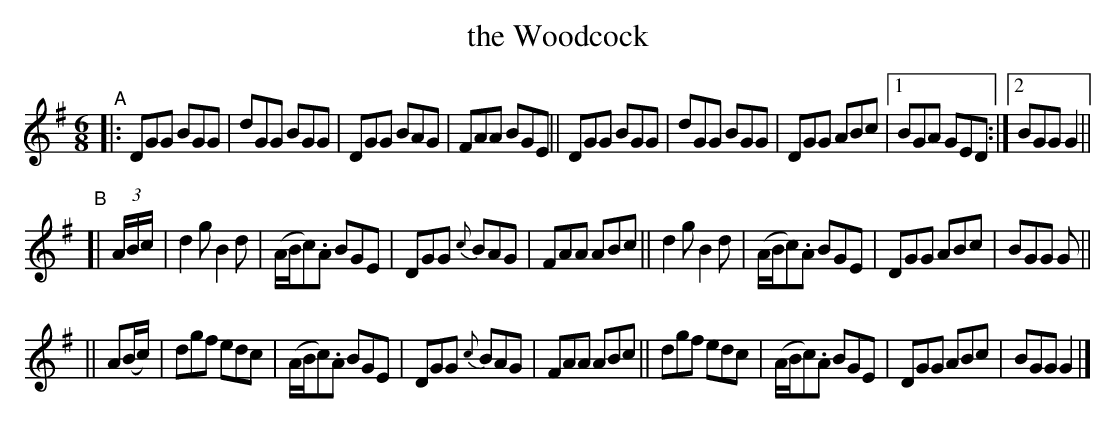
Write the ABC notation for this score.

X:1
T: the Woodcock
M: 6/8
L: 1/8
K: G
"^A"\
|: DGG BGG | dGG BGG | DGG BAG | FAA BGE \
|| DGG BGG | dGG BGG | DGG ABc |[1 BGA GED :|[2 BGG G2 ||
"^B"[| (3A/B/c/ \
|  d2g B2d | (A/B/c).A BGE | DGG {c}BAG | FAA ABc \
|| d2g B2d | (A/B/c).A BGE | DGG ABc | BGG G ||
|| A(B/c/) \
|  dgf edc | (A/B/c).A BGE | DGG {c}BAG | FAA ABc \
|| dgf edc | (A/B/c).A BGE | DGG ABc | BGG G2 |]
